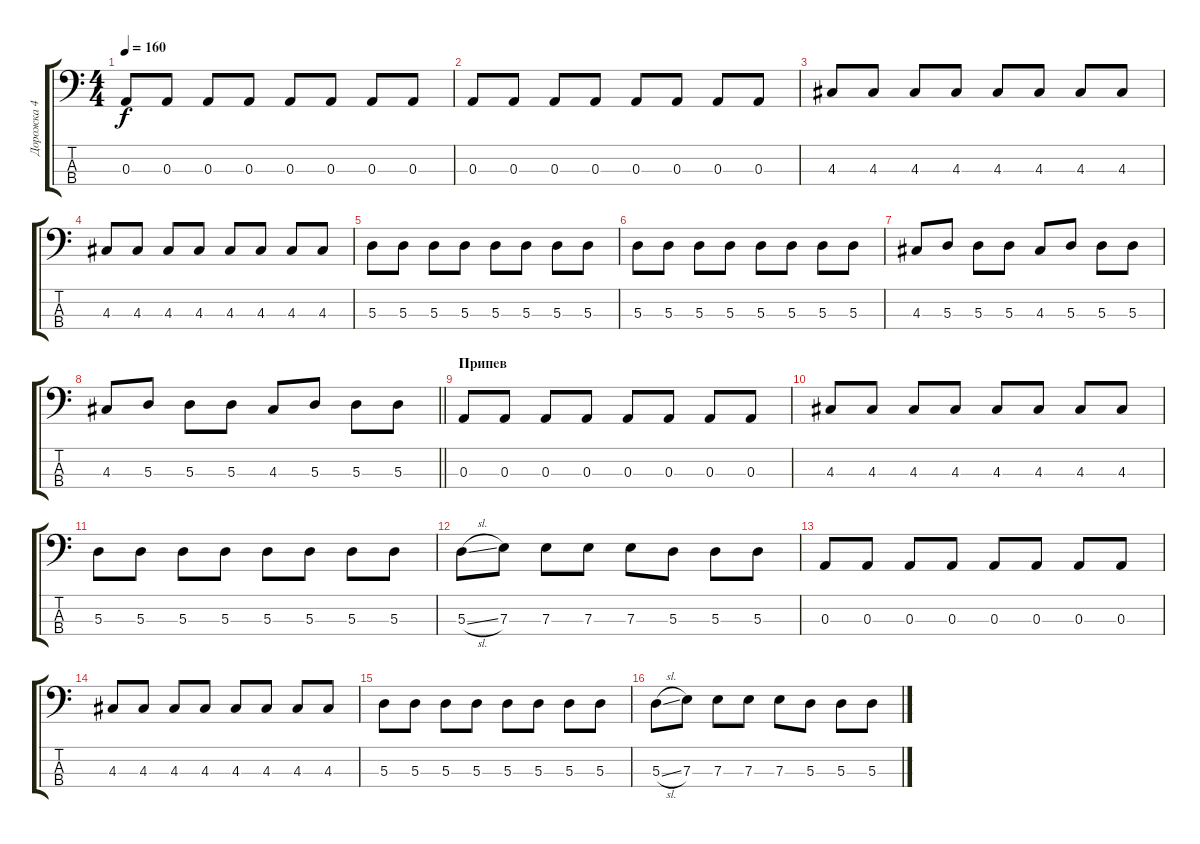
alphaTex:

\track ("Дорожка 4" "Дорожка 4") {instrument electricbassfinger}
\staff {score tabs}
\tuning (G2 D2 A1 E1) {hide}
\ts (4 4)
\tempo 160
\clef f4
\ks c
0.3.8{dy f} 0.3.8 0.3.8 0.3.8 0.3.8 0.3.8 0.3.8 0.3.8 |
0.3.8 0.3.8 0.3.8 0.3.8 0.3.8 0.3.8 0.3.8 0.3.8 |
4.3.8 4.3.8 4.3.8 4.3.8 4.3.8 4.3.8 4.3.8 4.3.8 |
4.3.8 4.3.8 4.3.8 4.3.8 4.3.8 4.3.8 4.3.8 4.3.8 |
5.3.8 5.3.8 5.3.8 5.3.8 5.3.8 5.3.8 5.3.8 5.3.8 |
5.3.8 5.3.8 5.3.8 5.3.8 5.3.8 5.3.8 5.3.8 5.3.8 |
4.3.8 5.3.8 5.3.8 5.3.8 4.3.8 5.3.8 5.3.8 5.3.8 |
\barLineRight lightlight
4.3.8 5.3.8 5.3.8 5.3.8 4.3.8 5.3.8 5.3.8 5.3.8 |
\section ("" "Припев")
0.3.8 0.3.8 0.3.8 0.3.8 0.3.8 0.3.8 0.3.8 0.3.8 |
4.3.8 4.3.8 4.3.8 4.3.8 4.3.8 4.3.8 4.3.8 4.3.8 |
5.3.8 5.3.8 5.3.8 5.3.8 5.3.8 5.3.8 5.3.8 5.3.8 |
5.3{sl}.8 7.3.8 7.3.8 7.3.8 7.3.8 5.3.8 5.3.8 5.3.8 |
0.3.8 0.3.8 0.3.8 0.3.8 0.3.8 0.3.8 0.3.8 0.3.8 |
4.3.8 4.3.8 4.3.8 4.3.8 4.3.8 4.3.8 4.3.8 4.3.8 |
5.3.8 5.3.8 5.3.8 5.3.8 5.3.8 5.3.8 5.3.8 5.3.8 |
5.3{sl}.8 7.3.8 7.3.8 7.3.8 7.3.8 5.3.8 5.3.8 5.3.8
